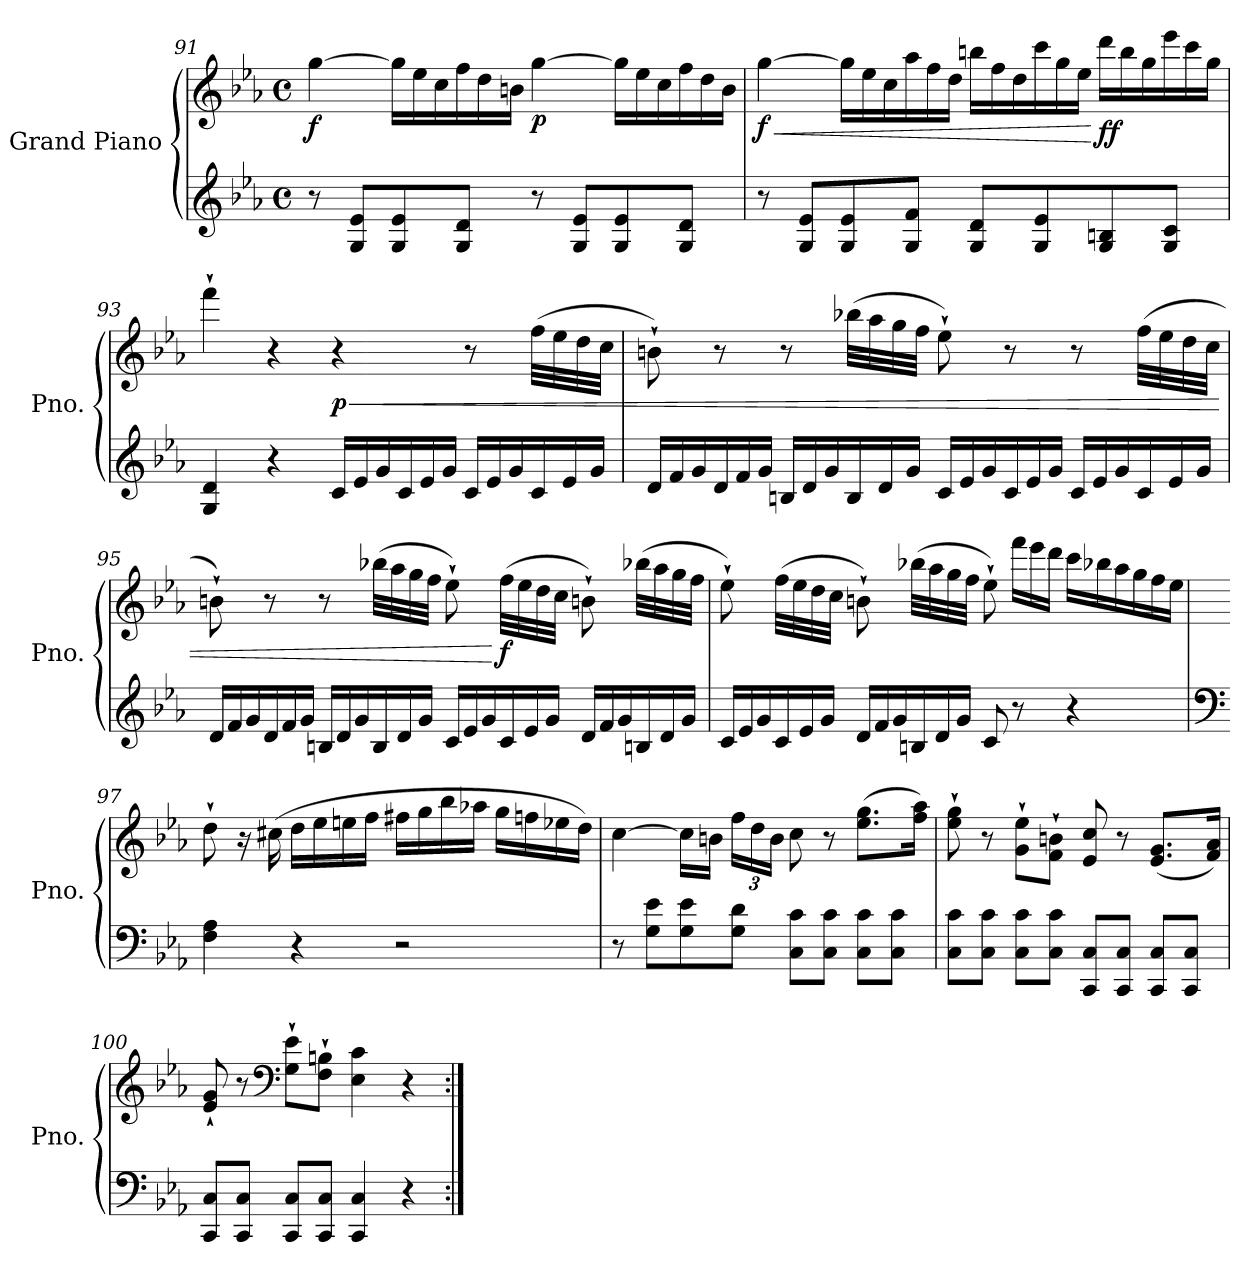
**kern	**kern	**dynam
*part1	*part1	*part1
*staff2	*staff1	*staff1/2
*I"Grand Piano	*	*
*I'Pno.	*	*
*clefG2	*clefG2	*
*k[b-e-a-]	*k[b-e-a-]	*
*M4/4	*M4/4	*
*met(c)	*met(c)	*
=91	=91	=91
!	!	!LO:DY:b
8r	[4gg\	f
8G/ 8e-/L	.	.
*	*Xtuplet	*
8G/ 8e-/	24gg\LL]	.
.	24ee-\	.
.	24cc\	.
8G/ 8d/J	24ff\	.
.	24dd\	.
.	24bn\JJ	.
!	!	!LO:DY:b
8r	[4gg\	p
8G/ 8e-/L	.	.
8G/ 8e-/	24gg\LL]	.
.	24ee-\	.
.	24cc\	.
8G/ 8d/J	24ff\	.
.	24dd\	.
.	24b\JJ	.
!!LO:LB:g=z
=92	=92	=92
!	!	!LO:HP:b
!	!	!LO:DY:n=1:b
8r	[4gg\	< f
8G/ 8e-/L	.	.
8G/ 8e-/	24gg\LL]	.
.	24ee-\	.
.	24cc\	.
8G/ 8f/J	24aa-\	.
.	24ff\	.
.	24dd\JJ	.
8G/ 8d/L	24bbn\LL	.
.	24ff\	.
.	24dd\	.
8G/ 8e-/	24ccc\	.
.	24gg\	.
.	24ee-\JJ	.
!	!	!LO:DY:n=2:b
8G/ 8Bn/	24ddd\LL	[ ff
.	24bb\	.
.	24gg\	.
8G/ 8c/J	24eee-\	.
.	24ccc\	.
.	24gg\JJ	.
=93	=93	=93
4G/ 4d/	4fff`\	.
4r	4r	.
*Xtuplet	*	*
!	!	!LO:HP:b
!	!	!LO:DY:n=1:b
24c/LL	4r	< p
24e-/	.	.
24g/	.	.
24c/	.	.
24e-/	.	.
24g/JJ	.	.
24c/LL	8r	.
24e-/	.	.
24g/	.	.
24c/	(>32ff\LLL	.
.	32ee-\	.
24e-/	.	.
.	32dd\	.
24g/JJ	.	.
.	32cc\JJJ	.
!!LO:LB:g=z
=94	=94	=94
24d/LL	8bn`\)	.
24f/	.	.
24g/	.	.
24d/	8r	.
24f/	.	.
24g/JJ	.	.
24Bn/LL	8r	.
24d/	.	.
24g/	.	.
24B/	(>32bb-X\LLL	.
.	32aa-\	.
24d/	.	.
.	32gg\	.
24g/JJ	.	.
.	32ff\JJJ	.
24c/LL	8ee-`\)	.
24e-/	.	.
24g/	.	.
24c/	8r	.
24e-/	.	.
24g/JJ	.	.
24c/LL	8r	.
24e-/	.	.
24g/	.	.
24c/	(>32ff\LLL	.
.	32ee-\	.
24e-/	.	.
.	32dd\	.
24g/JJ	.	.
.	32cc\JJJ	.
=95	=95	=95
24d/LL	8bn`\)	.
24f/	.	.
24g/	.	.
24d/	8r	.
24f/	.	.
24g/JJ	.	.
24Bn/LL	8r	.
24d/	.	.
24g/	.	.
24B/	(>32bb-X\LLL	.
.	32aa-\	.
24d/	.	.
.	32gg\	.
24g/JJ	.	.
.	32ff\JJJ	.
24c/LL	8ee-`\)	.
24e-/	.	.
24g/	.	.
!	!	!LO:DY:n=1:b
24c/	(>32ff\LLL	[ f
.	32ee-\	.
24e-/	.	.
.	32dd\	.
24g/JJ	.	.
.	32cc\JJJ	.
24d/LL	8bn`\)	.
24f/	.	.
24g/	.	.
24Bn/	(>32bb-X\LLL	.
.	32aa-\	.
24d/	.	.
.	32gg\	.
24g/JJ	.	.
.	32ff\JJJ	.
!!LO:LB:g=z
=96	=96	=96
24c/LL	8ee-`\)	.
24e-/	.	.
24g/	.	.
24c/	(>32ff\LLL	.
.	32ee-\	.
24e-/	.	.
.	32dd\	.
24g/JJ	.	.
.	32cc\JJJ	.
24d/LL	8bn`\)	.
24f/	.	.
24g/	.	.
24Bn/	(>32bb-X\LLL	.
.	32aa-\	.
24d/	.	.
.	32gg\	.
24g/JJ	.	.
.	32ff\JJJ	.
8c/	8ee-`\)	.
8r	24fff\LL	.
.	24eee-\	.
.	24ddd\JJ	.
4r	24ccc\LL	.
.	24bb-X\	.
.	24aa-\	.
.	24gg\	.
.	24ff\	.
.	24ee-\JJ	.
=97	=97	=97
*clefF4	*	*
4F\ 4A-\	8dd`\	.
.	16r	.
.	(>16cc#X\	.
4r	16dd\LL	.
.	16ee-\	.
.	16een\	.
.	16ff\JJ	.
2r	16ff#X\LL	.
.	16gg\	.
.	16bb-\	.
.	16aa-X\JJ	.
.	16gg\LL	.
.	16ffn\	.
.	16ee-X\	.
.	16dd\JJ)	.
!!LO:LB:g=z
=98	=98	=98
8r	[4cc\	.
8G\ 8e-\L	.	.
8G\ 8e-\	16cc\LL]	.
.	16bn\JJ	.
*	*tuplet	*
*	*Xbrackettup	*
8G\ 8d\J	24ff\LL	.
.	24dd\	.
.	24b\JJ	.
8C\ 8c\L	8cc\	.
8C\ 8c\J	8r	.
8C\ 8c\L	(>8.ee-\ 8.gg\L	.
8C\ 8c\J	.	.
.	16ff\ 16aa-\Jk)	.
=99	=99	=99
8C\ 8c\L	8ee-\` 8gg\`	.
8C\ 8c\J	8r	.
8C\ 8c\L	8g\` 8ee-\`L	.
8C\ 8c\J	8f\` 8bn\`J	.
8CC/ 8C/L	8e-/ 8cc/	.
8CC/ 8C/J	8r	.
8CC/ 8C/L	(<8.e-/ 8.g/L	.
8CC/ 8C/J	.	.
.	16f/ 16a-/Jk)	.
=100	=100	=100
8CC/ 8C/L	8e-/` 8g/`	.
8CC/ 8C/J	8r	.
*	*clefF4	*
8CC/ 8C/L	8G\` 8e-\`L	.
8CC/ 8C/J	8F\` 8Bn\`J	.
4CC/ 4C/	4E-\ 4c\	.
4r	4r	.
=:|!	=:|!	=:|!
*-	*-	*-
